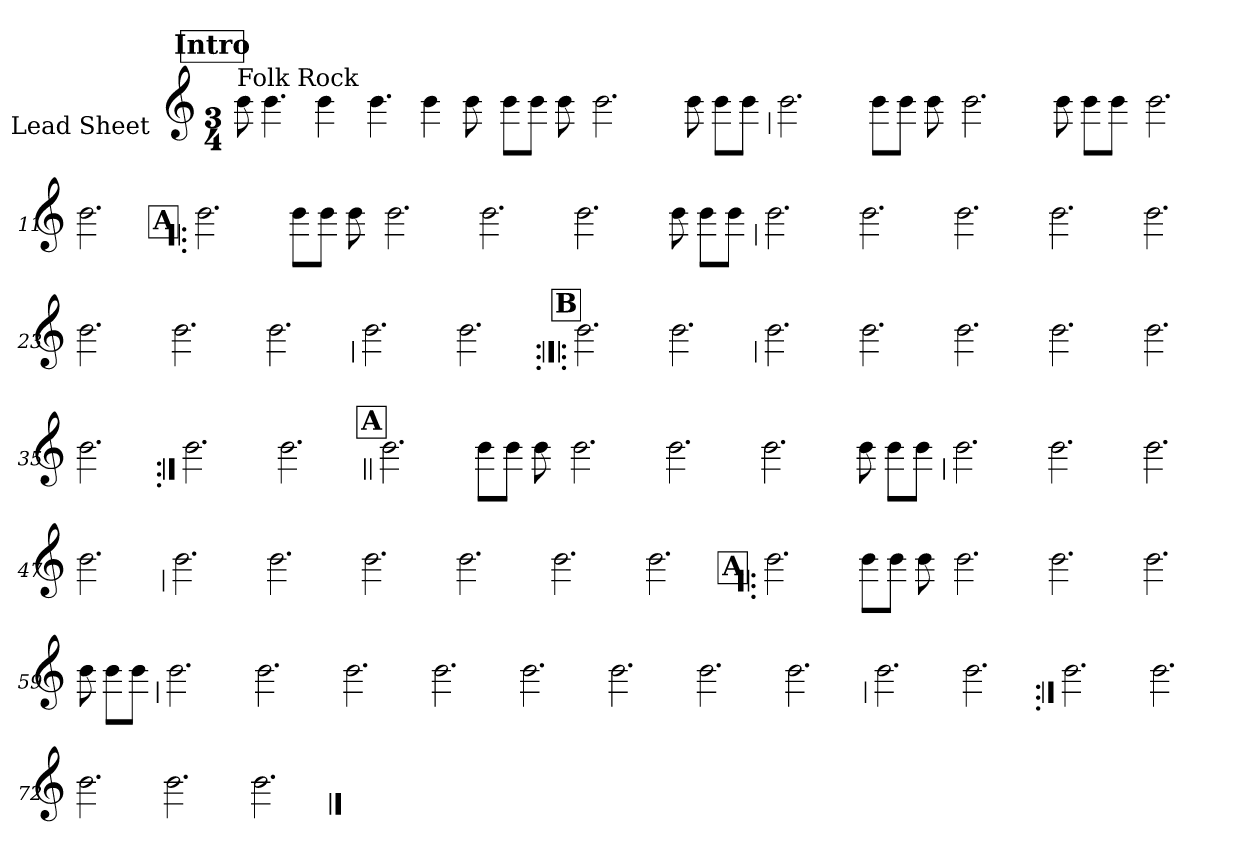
**kern
*part1
*staff1
*I"Lead Sheet
*stria0
*clefG2
*k[]
*C:
*M3/4
*MM109
!!LO:REH:place=s1:a:t=Intro
=1||
!LO:TX:a:t=Folk Rock
8b
4.b
4b
=2-
4.b
4b
8b
=3-
8b\L
8b\J
8b
=4-
2.b
=5-
8b
8b\L
8b\J
!!LO:LB:g=z
=6
2.b
=7-
8b\L
8b\J
8b
=8-
2.b
=9-
8b
8b\L
8b\J
=10-
2.b
=11-
2.b
!!LO:LB:g=z
!!LO:REH:place=s1:a:t=A
=12!|:
2.b
=13-
8b\L
8b\J
8b
=14-
2.b
=15-
2.b
=16-
2.b
=17-
8b
8b\L
8b\J
!!LO:LB:g=z
=18
2.b
=19-
2.b
=20-
2.b
=21-
2.b
=22-
2.b
=23-
2.b
=24-
2.b
=25-
2.b
!!LO:LB:g=z
=26
2.b
=27-
2.b
!!LO:REH:place=s1:a:t=B
=28:|!|:
2.b
=29-
2.b
!!LO:LB:g=z
=30
2.b
=31-
2.b
=32-
2.b
=33-
2.b
=34-
2.b
=35-
2.b
=36:|!
2.b
=37-
2.b
!!LO:LB:g=z
!!LO:REH:place=s1:a:t=A
=38||
2.b
=39-
8b\L
8b\J
8b
=40-
2.b
=41-
2.b
=42-
2.b
=43-
8b
8b\L
8b\J
!!LO:LB:g=z
=44
2.b
=45-
2.b
=46-
2.b
=47-
2.b
!!LO:LB:g=z
=48
2.b
=49-
2.b
=50-
2.b
=51-
2.b
=52-
2.b
=53-
2.b
!!LO:LB:g=z
!!LO:REH:place=s1:a:t=A
=54!|:
2.b
=55-
8b\L
8b\J
8b
=56-
2.b
=57-
2.b
=58-
2.b
=59-
8b
8b\L
8b\J
!!LO:LB:g=z
=60
2.b
=61-
2.b
=62-
2.b
=63-
2.b
=64-
2.b
=65-
2.b
=66-
2.b
=67-
2.b
!!LO:LB:g=z
=68
2.b
=69-
2.b
=70:|!
2.b
=71-
2.b
=72-
2.b
=73-
2.b
=74-
2.b
==
*-
